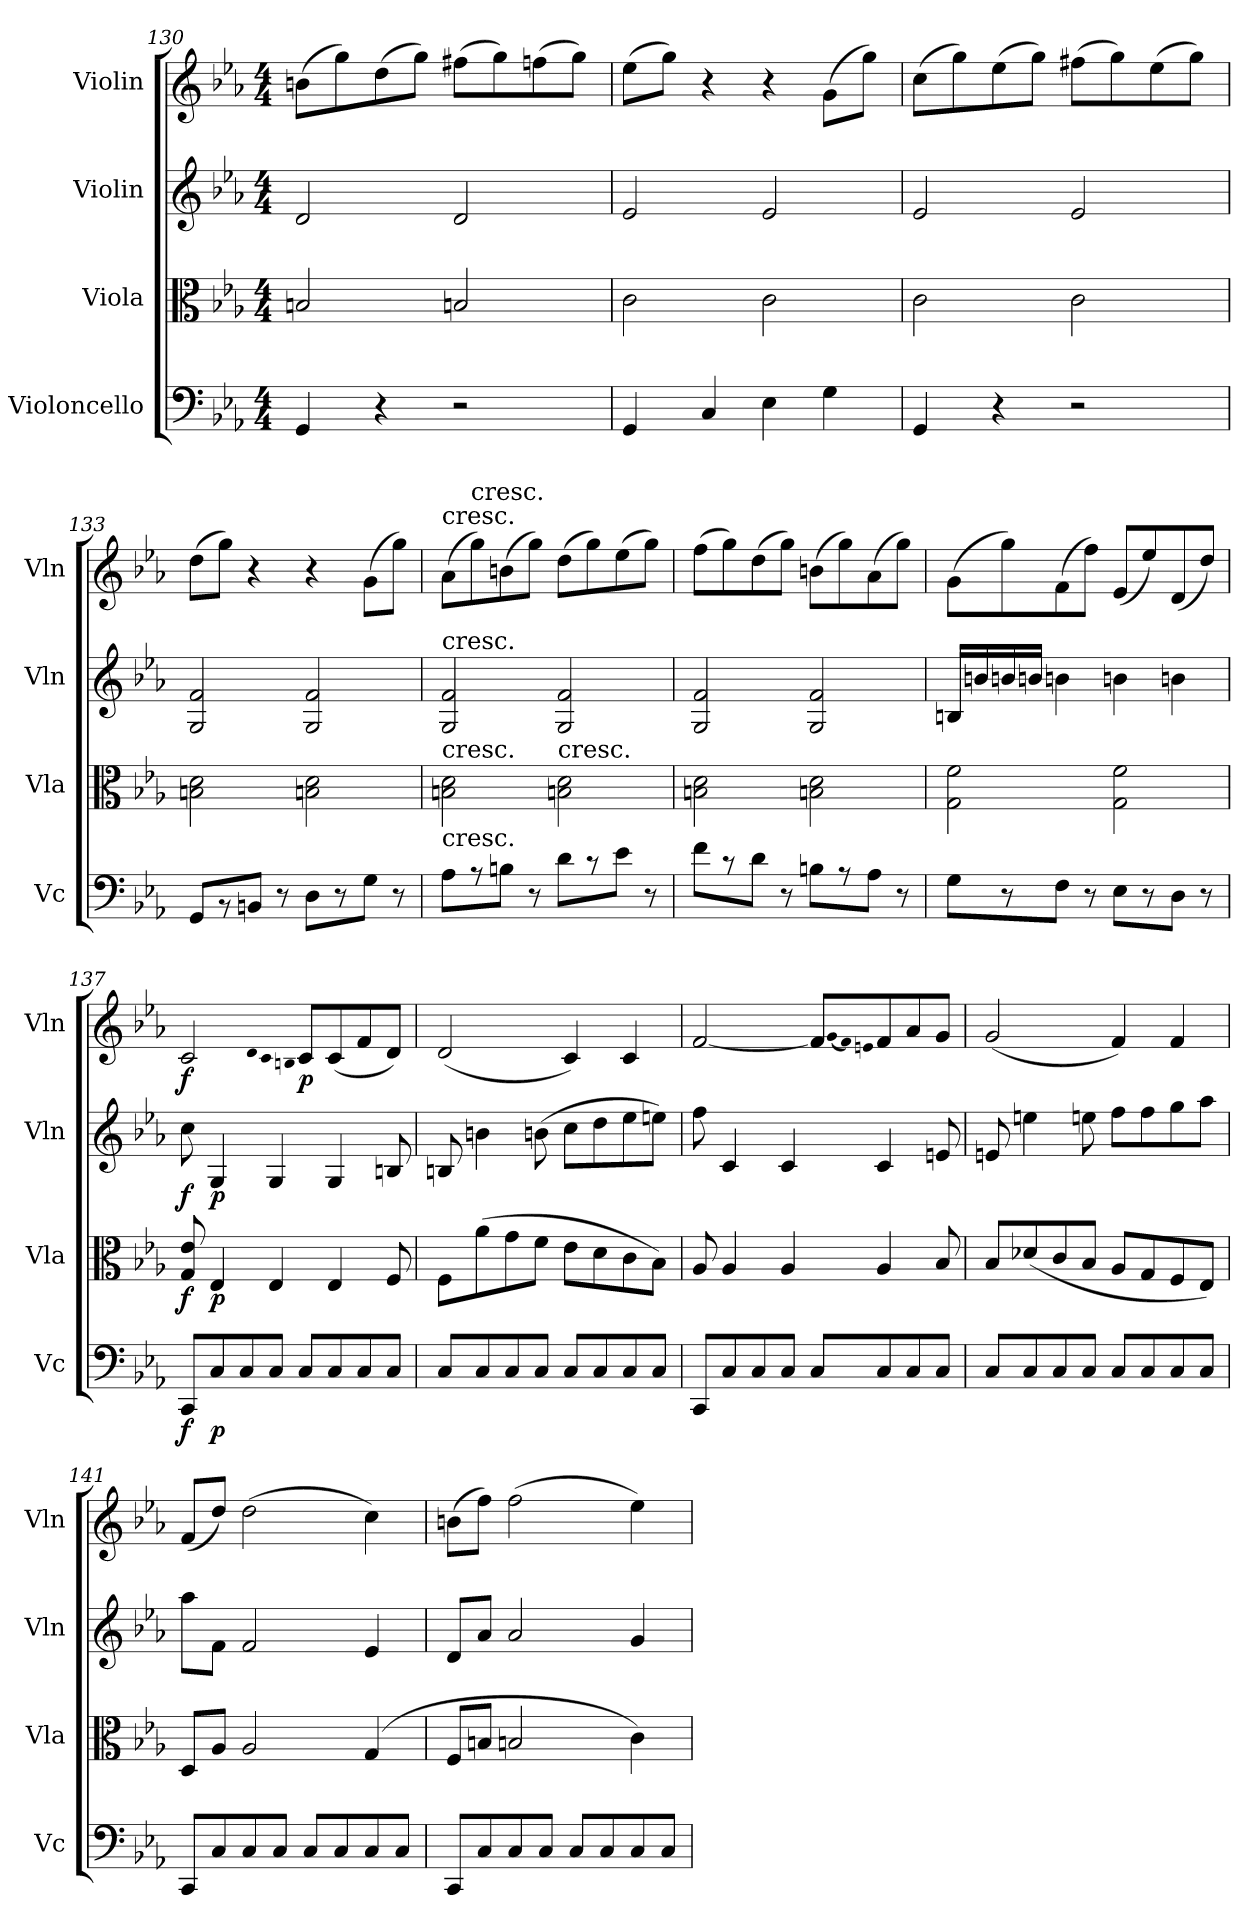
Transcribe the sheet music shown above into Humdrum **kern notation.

**kern	**dynam	**kern	**dynam	**kern	**dynam	**kern	**dynam
*part4	*part4	*part3	*part3	*part2	*part2	*part1	*part1
*staff4	*staff4	*staff3	*staff3	*staff2	*staff2	*staff1	*staff1
*I"Violoncello	*	*I"Viola	*	*I"Violin	*	*I"Violin	*
*I'Vc	*	*I'Vla	*	*I'Vln	*	*I'Vln	*
*clefF4	*	*clefC3	*	*clefG2	*	*clefG2	*
*k[b-e-a-]	*	*k[b-e-a-]	*	*k[b-e-a-]	*	*k[b-e-a-]	*
*c:	*	*c:	*	*c:	*	*c:	*
*M4/4	*	*M4/4	*	*M4/4	*	*M4/4	*
=130	=130	=130	=130	=130	=130	=130	=130
4GG/	.	2Bn/	.	2d/	.	(8bn\L	.
.	.	.	.	.	.	8gg\)	.
4r	.	.	.	.	.	(8dd\	.
.	.	.	.	.	.	8gg\J)	.
2r	.	2Bn/	.	2d/	.	(8ff#X\L	.
.	.	.	.	.	.	8gg\)	.
.	.	.	.	.	.	(8ffn\	.
.	.	.	.	.	.	8gg\J)	.
=131	=131	=131	=131	=131	=131	=131	=131
4GG/	.	2c\	.	2e-/	.	(8ee-\L	.
.	.	.	.	.	.	8gg\J)	.
4C/	.	.	.	.	.	4r	.
4E-\	.	2c\	.	2e-/	.	4r	.
4G\	.	.	.	.	.	(8g\L	.
.	.	.	.	.	.	8gg\J)	.
=132	=132	=132	=132	=132	=132	=132	=132
4GG/	.	2c\	.	2e-/	.	(8cc\L	.
.	.	.	.	.	.	8gg\)	.
4r	.	.	.	.	.	(8ee-\	.
.	.	.	.	.	.	8gg\J)	.
2r	.	2c\	.	2e-/	.	(8ff#X\L	.
.	.	.	.	.	.	8gg\)	.
.	.	.	.	.	.	(8ee-\	.
.	.	.	.	.	.	8gg\J)	.
=133	=133	=133	=133	=133	=133	=133	=133
8GG/L	.	2Bn\ 2d\	.	2G/ 2f/	.	(8dd\L	.
8r	.	.	.	.	.	8gg\J)	.
8BBn/J	.	.	.	.	.	4r	.
8r	.	.	.	.	.	.	.
8D\L	.	2Bn\ 2d\	.	2G/ 2f/	.	4r	.
8r	.	.	.	.	.	.	.
8G\J	.	.	.	.	.	(8g\L	.
8r	.	.	.	.	.	8gg\J)	.
=134	=134	=134	=134	=134	=134	=134	=134
!	!	!	!	!	!	!LO:TX:t=cresc.	!
!	!	!	!	!LO:TX:t=cresc.	!	!	!
!	!	!LO:TX:t=cresc.	!	!	!	!	!
!LO:TX:t=cresc.	!	!	!	!	!	!	!
8A-\L	.	2Bn\ 2d\	.	2G/ 2f/	.	(8a-\L	.
!	!	!	!	!	!	!LO:TX:t=cresc.	!
8r	.	.	.	.	.	8gg\)	.
8Bn\J	.	.	.	.	.	(8bn\	.
8r	.	.	.	.	.	8gg\J)	.
!	!	!LO:TX:t=cresc.	!	!	!	!	!
8d\L	.	2Bn\ 2d\	.	2G/ 2f/	.	(8dd\L	.
8r	.	.	.	.	.	8gg\)	.
8e-\J	.	.	.	.	.	(8ee-\	.
8r	.	.	.	.	.	8gg\J)	.
=135	=135	=135	=135	=135	=135	=135	=135
8f\L	.	2Bn\ 2d\	.	2G/ 2f/	.	(8ff\L	.
8r	.	.	.	.	.	8gg\)	.
8d\J	.	.	.	.	.	(8dd\	.
8r	.	.	.	.	.	8gg\J)	.
8Bn\L	.	2Bn\ 2d\	.	2G/ 2f/	.	(8bn\L	.
8r	.	.	.	.	.	8gg\)	.
8A-\J	.	.	.	.	.	(8a-\	.
8r	.	.	.	.	.	8gg\J)	.
=136	=136	=136	=136	=136	=136	=136	=136
8G\L	.	2G\ 2f\	.	16Bn/LL	.	(8g\L	.
.	.	.	.	16bn/	.	.	.
8r	.	.	.	16bn/	.	8gg\)	.
.	.	.	.	16bn/JJ	.	.	.
8F\J	.	.	.	4bn\	.	(8f\	.
8r	.	.	.	.	.	8ff\J)	.
8E-\L	.	2G\ 2f\	.	4bn\	.	(8e-/L	.
8r	.	.	.	.	.	8ee-/)	.
8D\J	.	.	.	4bn\	.	(8d/	.
8r	.	.	.	.	.	8dd/J)	.
=137	=137	=137	=137	=137	=137	=137	=137
8CC/L	f	8G/ 8e-/	f	8cc\	f	2c/	f
8C/	p	4E-/	p	4G/	p	.	.
8C/	.	.	.	.	.	.	.
8C/J	.	4E-/	.	4G/	.	.	.
.	.	.	.	.	.	qd	.
.	.	.	.	.	.	qc	.
.	.	.	.	.	.	qBn	.
8C/L	.	.	.	.	.	8c/L	p
8C/	.	4E-/	.	4G/	.	(8c/	.
8C/	.	.	.	.	.	8f/	.
8C/J	.	8F/	.	8Bn/	.	8d/J)	.
=138	=138	=138	=138	=138	=138	=138	=138
8C/L	.	8F\L	.	8Bn/	.	(2d/	.
8C/	.	(8a-\	.	4bn\	.	.	.
8C/	.	8g\	.	.	.	.	.
8C/J	.	8f\J	.	(8bn\	.	.	.
8C/L	.	8e-\L	.	8cc\L	.	4c/)	.
8C/	.	8d\	.	8dd\	.	.	.
8C/	.	8c\	.	8ee-\	.	4c/	.
8C/J	.	8B-\J)	.	8een\J)	.	.	.
=139	=139	=139	=139	=139	=139	=139	=139
8CC/L	.	8A-/	.	8ff\	.	[2f/	.
8C/	.	4A-/	.	4c/	.	.	.
8C/	.	.	.	.	.	.	.
8C/J	.	4A-/	.	4c/	.	.	.
8C/L	.	.	.	.	.	8f/L]	.
.	.	.	.	.	.	(qg	.
.	.	.	.	.	.	qf)	.
.	.	.	.	.	.	qen	.
8C/	.	4A-/	.	4c/	.	8f/	.
8C/	.	.	.	.	.	8a-/	.
8C/J	.	8B-/	.	8en/	.	8g/J	.
=140	=140	=140	=140	=140	=140	=140	=140
8C/L	.	8B-/L	.	8en/	.	(2g/	.
8C/	.	(8d-X/	.	4een\	.	.	.
8C/	.	8c/	.	.	.	.	.
8C/J	.	8B-/J	.	8een\	.	.	.
8C/L	.	8A-/L	.	8ff\L	.	4f/)	.
8C/	.	8G/	.	8ff\	.	.	.
8C/	.	8F/	.	8gg\	.	4f/	.
8C/J	.	8E-/J)	.	8aa-\J	.	.	.
=141	=141	=141	=141	=141	=141	=141	=141
8CC/L	.	8D/L	.	8aa-\L	.	(8f/L	.
8C/	.	8A-/J	.	8f\J	.	8dd/J)	.
8C/	.	2A-/	.	2f/	.	(2dd\	.
8C/J	.	.	.	.	.	.	.
8C/L	.	.	.	.	.	.	.
8C/	.	.	.	.	.	.	.
8C/	.	(4G/	.	4e-/	.	4cc\)	.
8C/J	.	.	.	.	.	.	.
=142	=142	=142	=142	=142	=142	=142	=142
8CC/L	.	8F/L	.	8d/L	.	(8bn\L	.
8C/	.	8Bn/J	.	8a-/J	.	8ff\J)	.
8C/	.	2Bn/	.	2a-/	.	(2ff\	.
8C/J	.	.	.	.	.	.	.
8C/L	.	.	.	.	.	.	.
8C/	.	.	.	.	.	.	.
8C/	.	4c\)	.	4g/	.	4ee-\)	.
8C/J	.	.	.	.	.	.	.
=	=	=	=	=	=	=	=
*-	*-	*-	*-	*-	*-	*-	*-
